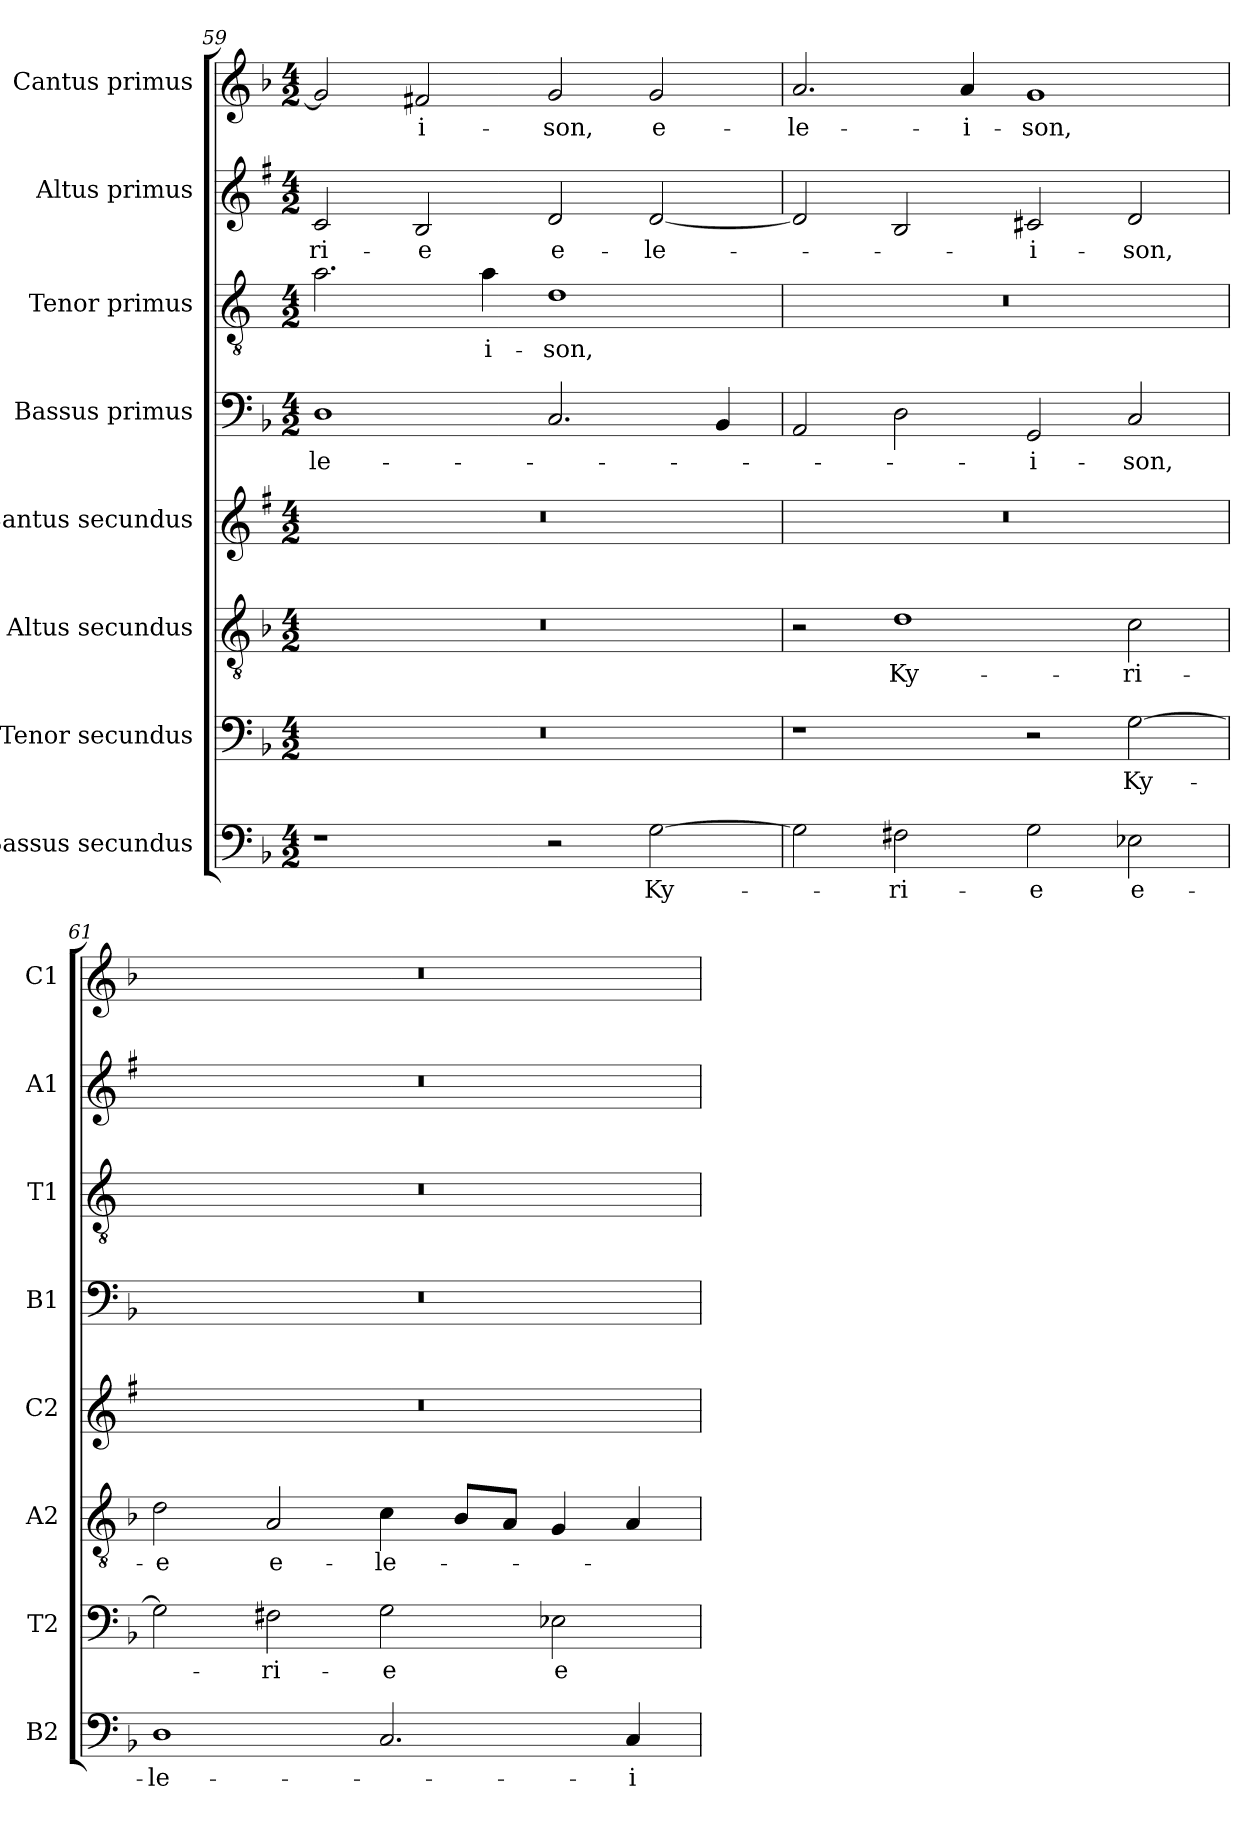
**kern	**text	**kern	**text	**kern	**text	**kern	**kern	**text	**kern	**text	**kern	**text	**kern	**text
*part8	*part8	*part7	*part7	*part6	*part6	*part5	*part4	*part4	*part3	*part3	*part2	*part2	*part1	*part1
*staff8	*staff8	*staff7	*staff7	*staff6	*staff6	*staff5	*staff4	*staff4	*staff3	*staff3	*staff2	*staff2	*staff1	*staff1
*I"Bassus secundus	*	*I"Tenor secundus	*	*I"Altus secundus	*	*I"Cantus secundus	*I"Bassus primus	*	*I"Tenor primus	*	*I"Altus primus	*	*I"Cantus primus	*
*I'B2	*	*I'T2	*	*I'A2	*	*I'C2	*I'B1	*	*I'T1	*	*I'A1	*	*I'C1	*
*clefF4	*	*clefF4	*	*clefGv2	*	*clefG2	*clefF4	*	*clefGv2	*	*clefG2	*	*clefG2	*
*	*	*	*	*	*	*ITrd1c2	*	*	*ITrd4c7	*	*ITrd1c2	*	*	*
*k[b-]	*	*k[b-]	*	*k[b-]	*	*k[b-]	*k[b-]	*	*k[b-]	*	*k[b-]	*	*k[b-]	*
*F:	*	*F:	*	*F:	*	*F:	*F:	*	*F:	*	*F:	*	*F:	*
*M4/2	*	*M4/2	*	*M4/2	*	*M4/2	*M4/2	*	*M4/2	*	*M4/2	*	*M4/2	*
=59	=59	=59	=59	=59	=59	=59	=59	=59	=59	=59	=59	=59	=59	=59
!	!	!	!	!	!	!	!	!LO:LY:b	!	!	!	!LO:LY:b	!	!
1r	.	0r	.	0r	.	0r	1D	-le-	2.d\	.	2B-/	-ri-	2g/]	.
!	!	!	!	!	!	!	!	!	!	!	!	!LO:LY:b	!	!LO:LY:b
.	.	.	.	.	.	.	.	.	.	.	2A/	-e	2f#X/	-i-
!	!	!	!	!	!	!	!	!	!	!LO:LY:b	!	!	!	!
.	.	.	.	.	.	.	.	.	4d\	-i-	.	.	.	.
!	!	!	!	!	!	!	!	!	!	!LO:LY:b	!	!LO:LY:b	!	!LO:LY:b
2r	.	.	.	.	.	.	2.C/	.	1G	-son,	2c/	e-	2g/	-son,
!	!LO:LY:b	!	!	!	!	!	!	!	!	!	!	!LO:LY:b	!	!LO:LY:b
[2G\	Ky-	.	.	.	.	.	.	.	.	.	[2c/	-le-	2g/	e-
.	.	.	.	.	.	.	4BB-/	.	.	.	.	.	.	.
!!LO:PB:g=z
=60	=60	=60	=60	=60	=60	=60	=60	=60	=60	=60	=60	=60	=60	=60
!	!	!	!	!	!	!	!	!	!	!	!	!	!	!LO:LY:b
2G\]	.	1r	.	2r	.	0r	2AA/	.	0r	.	2c/]	.	2.a/	-le-
!	!LO:LY:b	!	!	!	!LO:LY:b	!	!	!	!	!	!	!	!	!
2F#X\	-ri-	.	.	1d	Ky-	.	2D\	.	.	.	2A/	.	.	.
!	!	!	!	!	!	!	!	!	!	!	!	!	!	!LO:LY:b
.	.	.	.	.	.	.	.	.	.	.	.	.	4a/	-i-
!	!LO:LY:b	!	!	!	!	!	!	!LO:LY:b	!	!	!	!LO:LY:b	!	!LO:LY:b
2G\	-e	2r	.	.	.	.	2GG/	-i-	.	.	2Bn/	-i-	1g	-son,
!	!LO:LY:b	!	!LO:LY:b	!	!LO:LY:b	!	!	!LO:LY:b	!	!	!	!LO:LY:b	!	!
2E-X\	e-	[2G\	Ky-	2c\	-ri-	.	2C/	-son,	.	.	2c/	-son,	.	.
=61	=61	=61	=61	=61	=61	=61	=61	=61	=61	=61	=61	=61	=61	=61
!	!LO:LY:b	!	!	!	!LO:LY:b	!	!	!	!	!	!	!	!	!
1D	-le-	2G\]	.	2d\	-e	0r	0r	.	0r	.	0r	.	0r	.
!	!	!	!LO:LY:b	!	!LO:LY:b	!	!	!	!	!	!	!	!	!
.	.	2F#X\	-ri-	2A/	e-	.	.	.	.	.	.	.	.	.
!	!	!	!LO:LY:b	!	!LO:LY:b	!	!	!	!	!	!	!	!	!
2.C/	.	2G\	-e	4c\	-le-	.	.	.	.	.	.	.	.	.
.	.	.	.	8B-/L	.	.	.	.	.	.	.	.	.	.
.	.	.	.	8A/J	.	.	.	.	.	.	.	.	.	.
!	!	!	!LO:LY:b	!	!	!	!	!	!	!	!	!	!	!
.	.	2E-X\	e-	4G/	.	.	.	.	.	.	.	.	.	.
!	!LO:LY:b	!	!	!	!	!	!	!	!	!	!	!	!	!
4C/	-i-	.	.	4A/	.	.	.	.	.	.	.	.	.	.
=	=	=	=	=	=	=	=	=	=	=	=	=	=	=
*-	*-	*-	*-	*-	*-	*-	*-	*-	*-	*-	*-	*-	*-	*-
